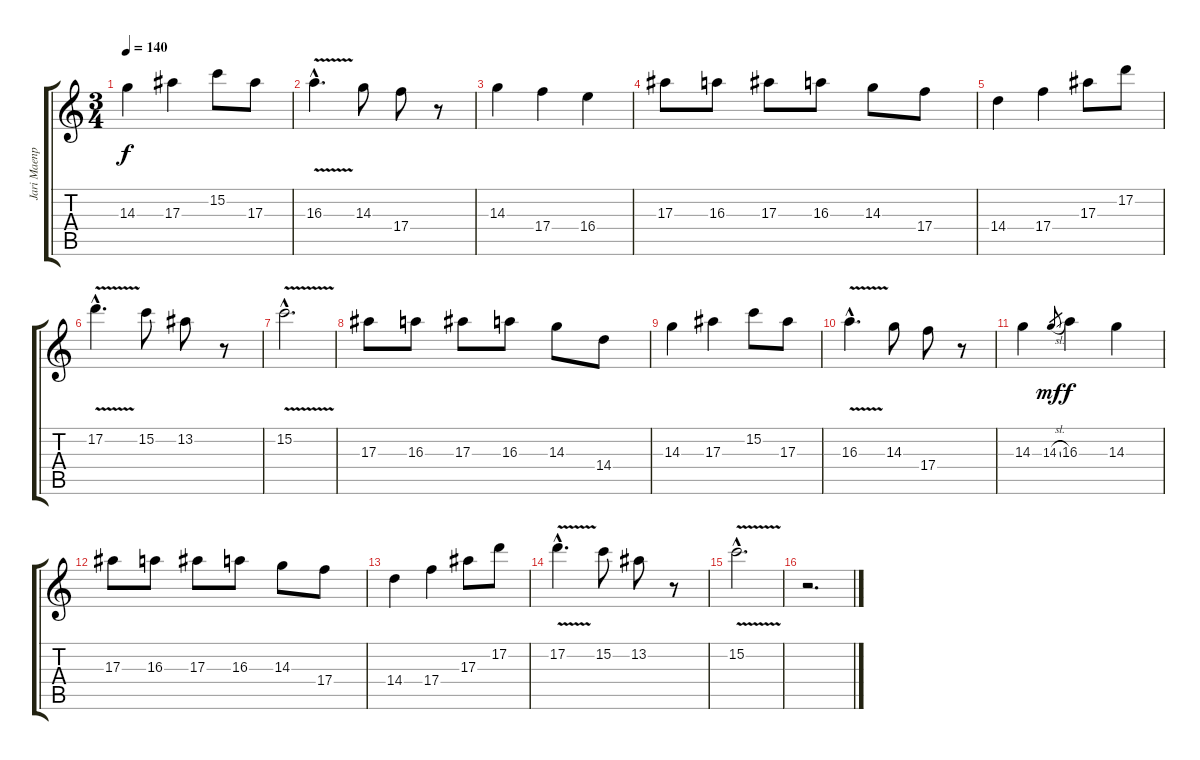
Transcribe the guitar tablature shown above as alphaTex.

\track ("Jari Maenpäa" "Jari Maenp") {instrument distortionguitar}
\staff {score tabs}
\tuning (D4 A3 F3 C3 G2 D2) {hide}
\ts (3 4)
\tempo 140
\clef g2
\ks c
14.3.4{dy f} 17.3.4 15.2.8 17.3.8 |
16.3{v hac}.4{d} 14.3.8 17.4.8 r.8 |
14.3.4 17.4.4 16.4.4 |
17.3.8 16.3.8 17.3.8 16.3.8 14.3.8 17.4.8 |
14.4.4 17.4.4 17.3.8 17.2.8 |
17.2{v hac}.4{d} 15.2.8 13.2.8 r.8 |
15.2{v hac}.2{d} |
17.3.8 16.3.8 17.3.8 16.3.8 14.3.8 14.4.8 |
14.3.4 17.3.4 15.2.8 17.3.8 |
16.3{v hac}.4{d} 14.3.8 17.4.8 r.8 |
14.3.4 14.3{sl}.8{gr dy mf} 16.3.4{dy f} 14.3.4 |
17.3.8 16.3.8 17.3.8 16.3.8 14.3.8 17.4.8 |
14.4.4 17.4.4 17.3.8 17.2.8 |
17.2{v hac}.4{d} 15.2.8 13.2.8 r.8 |
15.2{v hac}.2{d} |
r.2{d}
